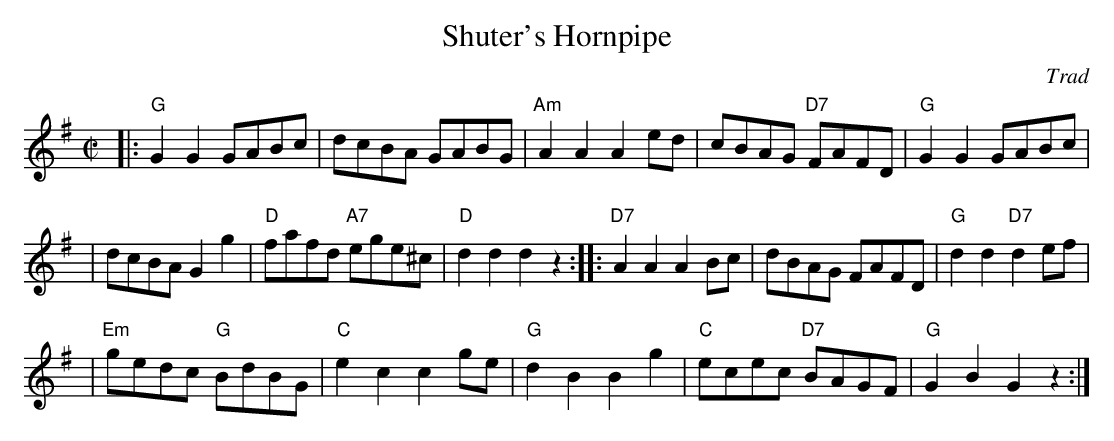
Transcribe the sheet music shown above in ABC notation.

X:1
T: Shuter's Hornpipe
O: Trad
M: C|
L: 1/8
K: G
|: "G"G2G2 GABc | dcBA GABG | "Am"A2A2 A2ed | cBAG "D7"FAFD | "G"G2G2 GABc |
| dcBA G2g2 | "D"fafd "A7"ege^c | "D"d2d2 d2z2 ::"D7"A2A2 A2Bc | dBAG FAFD | "G"d2d2 "D7"d2ef |
| "Em"gedc "G"BdBG | "C"e2c2 c2ge | "G"d2B2 B2g2 | "C"ecec "D7"BAGF | "G"G2B2 G2z2 :|
